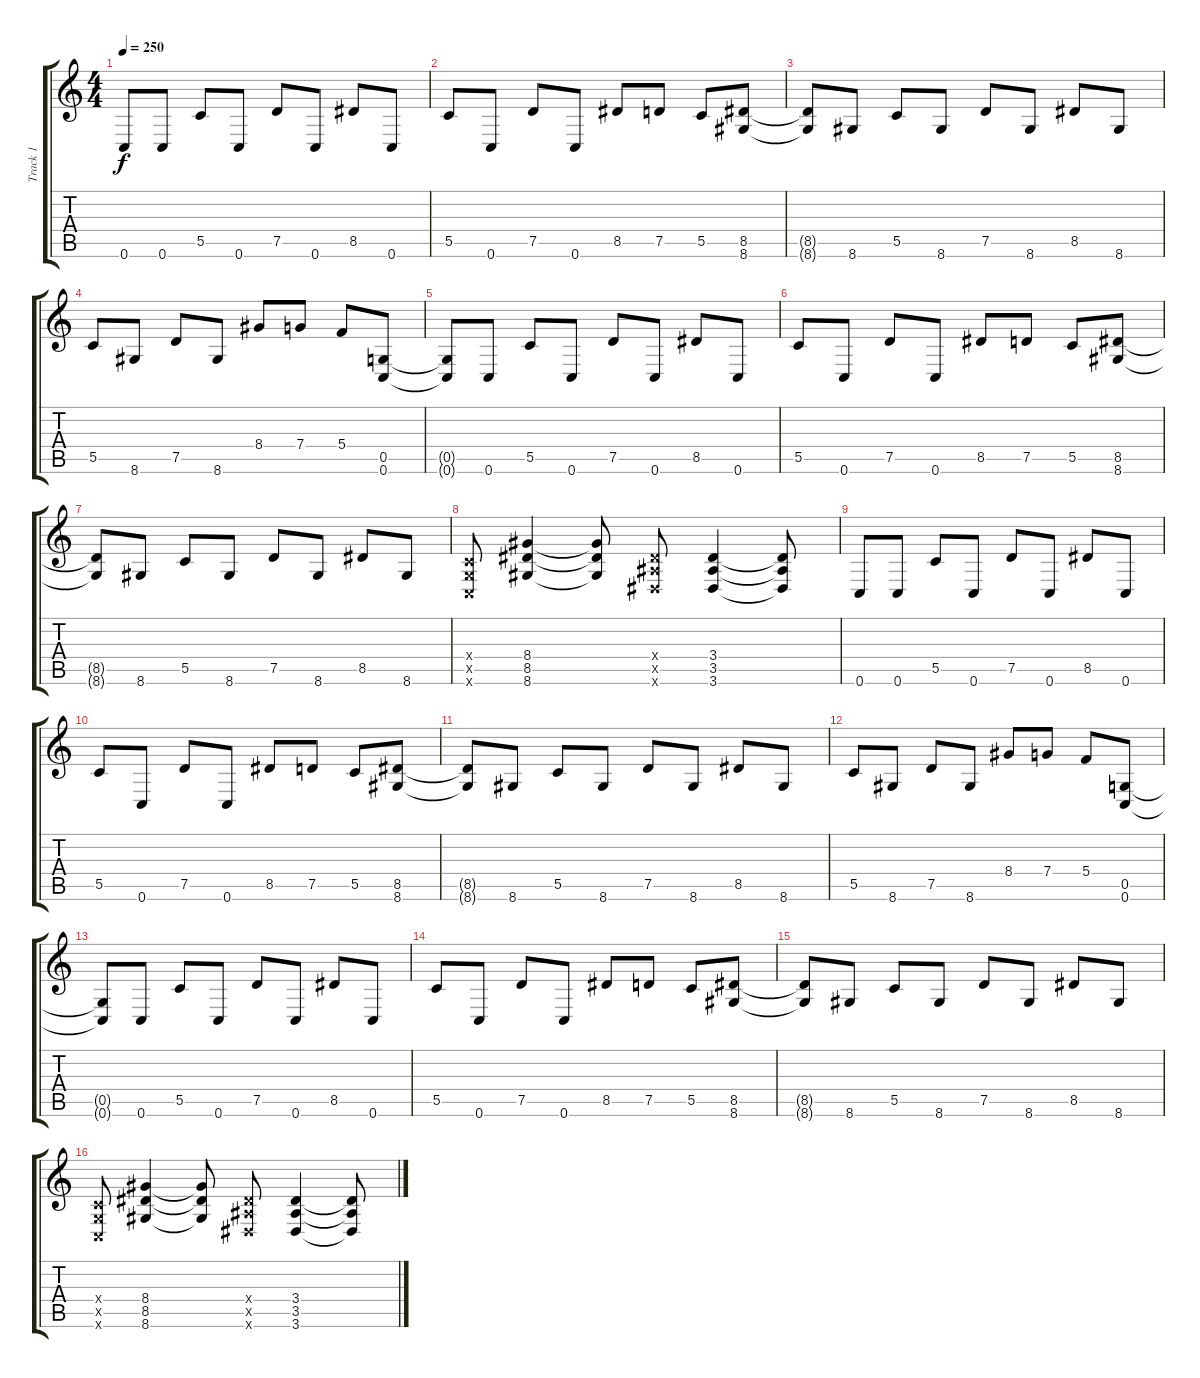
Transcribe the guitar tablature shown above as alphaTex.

\track ("Track 1" "Track 1") {instrument distortionguitar}
\staff {score tabs}
\tuning (D4 A3 F3 C3 G2 C2) {hide}
\ts (4 4)
\tempo 250
\clef g2
\ks c
0.6.8{dy f} 0.6.8 5.5.8 0.6.8 7.5.8 0.6.8 8.5.8 0.6.8 |
5.5.8 0.6.8 7.5.8 0.6.8 8.5.8 7.5.8 5.5.8 (8.5 8.6).8 |
(8.5{t} 8.6{t}).8 8.6.8 5.5.8 8.6.8 7.5.8 8.6.8 8.5.8 8.6.8 |
5.5.8 8.6.8 7.5.8 8.6.8 8.4.8 7.4.8 5.4.8 (0.5 0.6).8 |
(0.5{t} 0.6{t}).8 0.6.8 5.5.8 0.6.8 7.5.8 0.6.8 8.5.8 0.6.8 |
5.5.8 0.6.8 7.5.8 0.6.8 8.5.8 7.5.8 5.5.8 (8.5 8.6).8 |
(8.5{t} 8.6{t}).8 8.6.8 5.5.8 8.6.8 7.5.8 8.6.8 8.5.8 8.6.8 |
(0.4{x} 0.5{x} 0.6{x}).8 (8.4 8.5 8.6).4 (8.4{t} 8.5{t} 8.6{t}).8 (3.4{x} 3.5{x} 3.6{x}).8 (3.4 3.5 3.6).4 (3.4{t} 3.5{t} 3.6{t}).8 |
0.6.8 0.6.8 5.5.8 0.6.8 7.5.8 0.6.8 8.5.8 0.6.8 |
5.5.8 0.6.8 7.5.8 0.6.8 8.5.8 7.5.8 5.5.8 (8.5 8.6).8 |
(8.5{t} 8.6{t}).8 8.6.8 5.5.8 8.6.8 7.5.8 8.6.8 8.5.8 8.6.8 |
5.5.8 8.6.8 7.5.8 8.6.8 8.4.8 7.4.8 5.4.8 (0.5 0.6).8 |
(0.5{t} 0.6{t}).8 0.6.8 5.5.8 0.6.8 7.5.8 0.6.8 8.5.8 0.6.8 |
5.5.8 0.6.8 7.5.8 0.6.8 8.5.8 7.5.8 5.5.8 (8.5 8.6).8 |
(8.5{t} 8.6{t}).8 8.6.8 5.5.8 8.6.8 7.5.8 8.6.8 8.5.8 8.6.8 |
(0.4{x} 0.5{x} 0.6{x}).8 (8.4 8.5 8.6).4 (8.4{t} 8.5{t} 8.6{t}).8 (3.4{x} 3.5{x} 3.6{x}).8 (3.4 3.5 3.6).4 (3.4{t} 3.5{t} 3.6{t}).8
